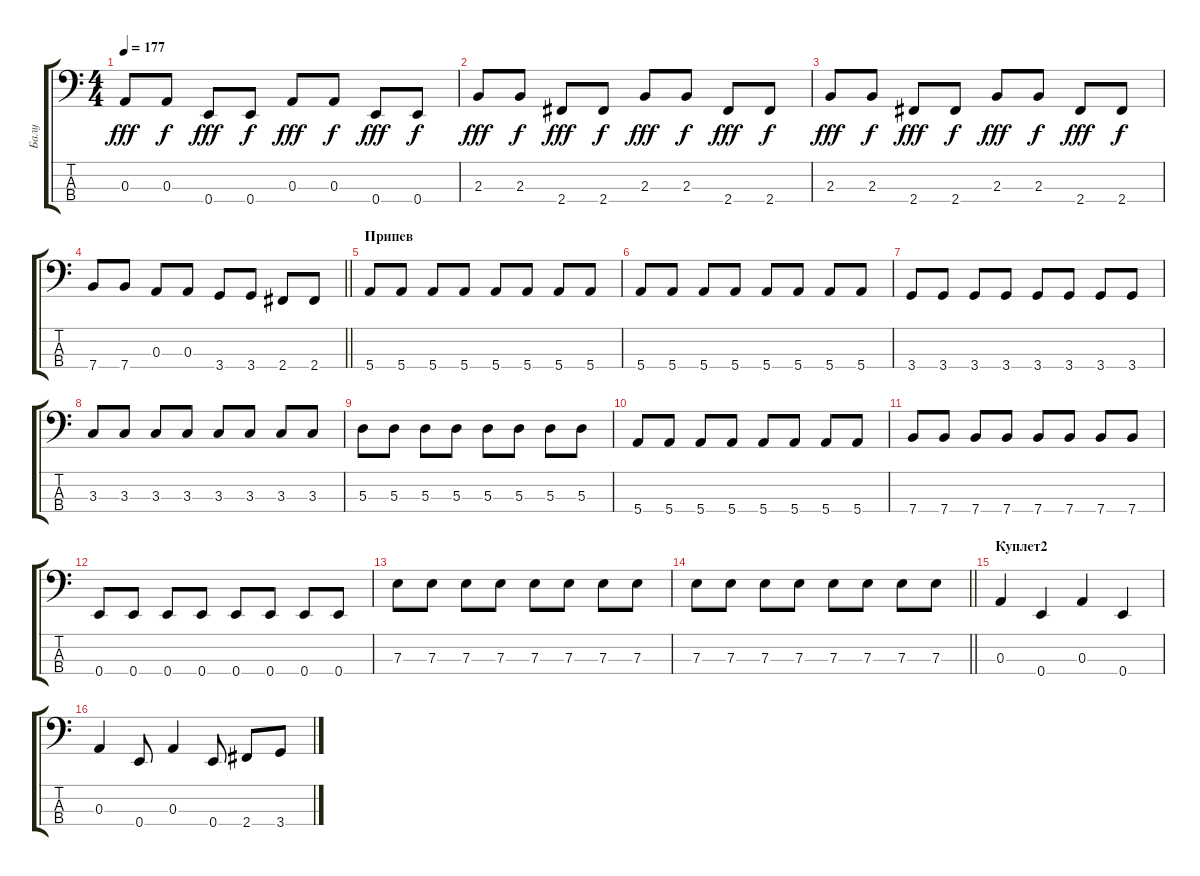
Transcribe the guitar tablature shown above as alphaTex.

\track ("Балу" "Балу") {instrument electricbassfinger}
\staff {score tabs}
\tuning (G2 D2 A1 E1) {hide}
\ts (4 4)
\tempo 177
\clef f4
\ks c
0.3.8{dy fff} 0.3.8{dy f} 0.4.8{dy fff} 0.4.8{dy f} 0.3.8{dy fff} 0.3.8{dy f} 0.4.8{dy fff} 0.4.8{dy f} |
2.3.8{dy fff} 2.3.8{dy f} 2.4.8{dy fff} 2.4.8{dy f} 2.3.8{dy fff} 2.3.8{dy f} 2.4.8{dy fff} 2.4.8{dy f} |
2.3.8{dy fff} 2.3.8{dy f} 2.4.8{dy fff} 2.4.8{dy f} 2.3.8{dy fff} 2.3.8{dy f} 2.4.8{dy fff} 2.4.8{dy f} |
\barLineRight lightlight
7.4.8 7.4.8 0.3.8 0.3.8 3.4.8 3.4.8 2.4.8 2.4.8 |
\section ("" "Припев")
5.4.8 5.4.8 5.4.8 5.4.8 5.4.8 5.4.8 5.4.8 5.4.8 |
5.4.8 5.4.8 5.4.8 5.4.8 5.4.8 5.4.8 5.4.8 5.4.8 |
3.4.8 3.4.8 3.4.8 3.4.8 3.4.8 3.4.8 3.4.8 3.4.8 |
3.3.8 3.3.8 3.3.8 3.3.8 3.3.8 3.3.8 3.3.8 3.3.8 |
5.3.8 5.3.8 5.3.8 5.3.8 5.3.8 5.3.8 5.3.8 5.3.8 |
5.4.8 5.4.8 5.4.8 5.4.8 5.4.8 5.4.8 5.4.8 5.4.8 |
7.4.8 7.4.8 7.4.8 7.4.8 7.4.8 7.4.8 7.4.8 7.4.8 |
0.4.8 0.4.8 0.4.8 0.4.8 0.4.8 0.4.8 0.4.8 0.4.8 |
7.3.8 7.3.8 7.3.8 7.3.8 7.3.8 7.3.8 7.3.8 7.3.8 |
\barLineRight lightlight
7.3.8 7.3.8 7.3.8 7.3.8 7.3.8 7.3.8 7.3.8 7.3.8 |
\section ("" "Куплет2")
0.3.4 0.4.4 0.3.4 0.4.4 |
0.3.4 0.4.8 0.3.4 0.4.8 2.4.8 3.4.8
